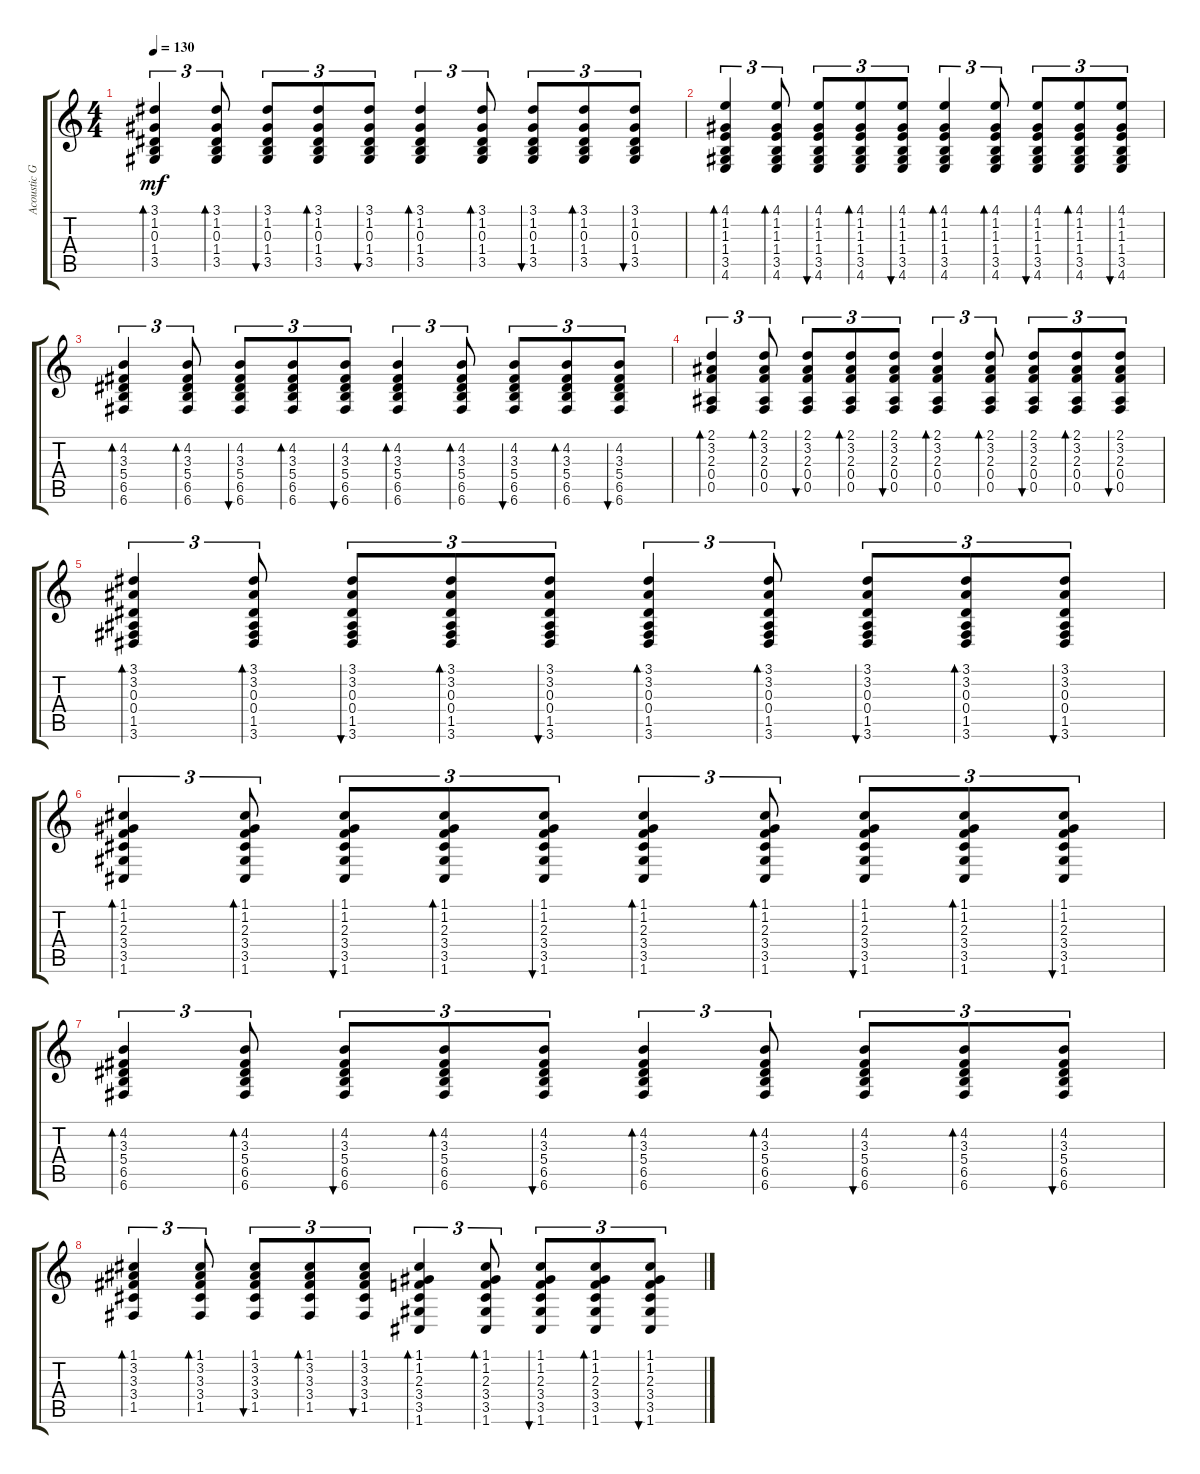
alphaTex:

\track ("Acoustic Guitar" "Acoustic G") {instrument acousticguitarsteel}
\staff {score tabs}
\tuning (C4 G3 Eb3 Bb2 F2 C2) {hide}
\ts (4 4)
\tempo 130
\clef g2
\ks c
(3.1 1.2 0.3 1.4 3.5).4{tu (3 2) bd 60 dy mf} (3.1 1.2 0.3 1.4 3.5).8{tu (3 2) bd 60} (3.1 1.2 0.3 1.4 3.5).8{tu (3 2) bu 60} (3.1 1.2 0.3 1.4 3.5).8{tu (3 2) bd 60} (3.1 1.2 0.3 1.4 3.5).8{tu (3 2) bu 60} (3.1 1.2 0.3 1.4 3.5).4{tu (3 2) bd 60} (3.1 1.2 0.3 1.4 3.5).8{tu (3 2) bd 60} (3.1 1.2 0.3 1.4 3.5).8{tu (3 2) bu 60} (3.1 1.2 0.3 1.4 3.5).8{tu (3 2) bd 60} (3.1 1.2 0.3 1.4 3.5).8{tu (3 2) bu 60} |
(4.1 1.2 1.3 1.4 3.5 4.6).4{tu (3 2) bd 60} (4.1 1.2 1.3 1.4 3.5 4.6).8{tu (3 2) bd 60} (4.1 1.2 1.3 1.4 3.5 4.6).8{tu (3 2) bu 60} (4.1 1.2 1.3 1.4 3.5 4.6).8{tu (3 2) bd 60} (4.1 1.2 1.3 1.4 3.5 4.6).8{tu (3 2) bu 60} (4.1 1.2 1.3 1.4 3.5 4.6).4{tu (3 2) bd 60} (4.1 1.2 1.3 1.4 3.5 4.6).8{tu (3 2) bd 60} (4.1 1.2 1.3 1.4 3.5 4.6).8{tu (3 2) bu 60} (4.1 1.2 1.3 1.4 3.5 4.6).8{tu (3 2) bd 60} (4.1 1.2 1.3 1.4 3.5 4.6).8{tu (3 2) bu 60} |
(4.2 3.3 5.4 6.5 6.6).4{tu (3 2) bd 60} (4.2 3.3 5.4 6.5 6.6).8{tu (3 2) bd 60} (4.2 3.3 5.4 6.5 6.6).8{tu (3 2) bu 60} (4.2 3.3 5.4 6.5 6.6).8{tu (3 2) bd 60} (4.2 3.3 5.4 6.5 6.6).8{tu (3 2) bu 60} (4.2 3.3 5.4 6.5 6.6).4{tu (3 2) bd 60} (4.2 3.3 5.4 6.5 6.6).8{tu (3 2) bd 60} (4.2 3.3 5.4 6.5 6.6).8{tu (3 2) bu 60} (4.2 3.3 5.4 6.5 6.6).8{tu (3 2) bd 60} (4.2 3.3 5.4 6.5 6.6).8{tu (3 2) bu 60} |
(2.1 3.2 2.3 0.4 0.5).4{tu (3 2) bd 60} (2.1 3.2 2.3 0.4 0.5).8{tu (3 2) bd 60} (2.1 3.2 2.3 0.4 0.5).8{tu (3 2) bu 60} (2.1 3.2 2.3 0.4 0.5).8{tu (3 2) bd 60} (2.1 3.2 2.3 0.4 0.5).8{tu (3 2) bu 60} (2.1 3.2 2.3 0.4 0.5).4{tu (3 2) bd 60} (2.1 3.2 2.3 0.4 0.5).8{tu (3 2) bd 60} (2.1 3.2 2.3 0.4 0.5).8{tu (3 2) bu 60} (2.1 3.2 2.3 0.4 0.5).8{tu (3 2) bd 60} (2.1 3.2 2.3 0.4 0.5).8{tu (3 2) bu 60} |
(3.1 3.2 0.3 0.4 1.5 3.6).4{tu (3 2) bd 60} (3.1 3.2 0.3 0.4 1.5 3.6).8{tu (3 2) bd 60} (3.1 3.2 0.3 0.4 1.5 3.6).8{tu (3 2) bu 60} (3.1 3.2 0.3 0.4 1.5 3.6).8{tu (3 2) bd 60} (3.1 3.2 0.3 0.4 1.5 3.6).8{tu (3 2) bu 60} (3.1 3.2 0.3 0.4 1.5 3.6).4{tu (3 2) bd 60} (3.1 3.2 0.3 0.4 1.5 3.6).8{tu (3 2) bd 60} (3.1 3.2 0.3 0.4 1.5 3.6).8{tu (3 2) bu 60} (3.1 3.2 0.3 0.4 1.5 3.6).8{tu (3 2) bd 60} (3.1 3.2 0.3 0.4 1.5 3.6).8{tu (3 2) bu 60} |
(1.1 1.2 2.3 3.4 3.5 1.6).4{tu (3 2) bd 60} (1.1 1.2 2.3 3.4 3.5 1.6).8{tu (3 2) bd 60} (1.1 1.2 2.3 3.4 3.5 1.6).8{tu (3 2) bu 60} (1.1 1.2 2.3 3.4 3.5 1.6).8{tu (3 2) bd 60} (1.1 1.2 2.3 3.4 3.5 1.6).8{tu (3 2) bu 60} (1.1 1.2 2.3 3.4 3.5 1.6).4{tu (3 2) bd 60} (1.1 1.2 2.3 3.4 3.5 1.6).8{tu (3 2) bd 60} (1.1 1.2 2.3 3.4 3.5 1.6).8{tu (3 2) bu 60} (1.1 1.2 2.3 3.4 3.5 1.6).8{tu (3 2) bd 60} (1.1 1.2 2.3 3.4 3.5 1.6).8{tu (3 2) bu 60} |
(4.2 3.3 5.4 6.5 6.6).4{tu (3 2) bd 60} (4.2 3.3 5.4 6.5 6.6).8{tu (3 2) bd 60} (4.2 3.3 5.4 6.5 6.6).8{tu (3 2) bu 60} (4.2 3.3 5.4 6.5 6.6).8{tu (3 2) bd 60} (4.2 3.3 5.4 6.5 6.6).8{tu (3 2) bu 60} (4.2 3.3 5.4 6.5 6.6).4{tu (3 2) bd 60} (4.2 3.3 5.4 6.5 6.6).8{tu (3 2) bd 60} (4.2 3.3 5.4 6.5 6.6).8{tu (3 2) bu 60} (4.2 3.3 5.4 6.5 6.6).8{tu (3 2) bd 60} (4.2 3.3 5.4 6.5 6.6).8{tu (3 2) bu 60} |
(1.1 3.2 3.3 3.4 1.5).4{tu (3 2) bd 60} (1.1 3.2 3.3 3.4 1.5).8{tu (3 2) bd 60} (1.1 3.2 3.3 3.4 1.5).8{tu (3 2) bu 60} (1.1 3.2 3.3 3.4 1.5).8{tu (3 2) bd 60} (1.1 3.2 3.3 3.4 1.5).8{tu (3 2) bu 60} (1.1 1.2 2.3 3.4 3.5 1.6).4{tu (3 2) bd 60} (1.1 1.2 2.3 3.4 3.5 1.6).8{tu (3 2) bd 60} (1.1 1.2 2.3 3.4 3.5 1.6).8{tu (3 2) bu 60} (1.1 1.2 2.3 3.4 3.5 1.6).8{tu (3 2) bd 60} (1.1 1.2 2.3 3.4 3.5 1.6).8{tu (3 2) bu 60}
